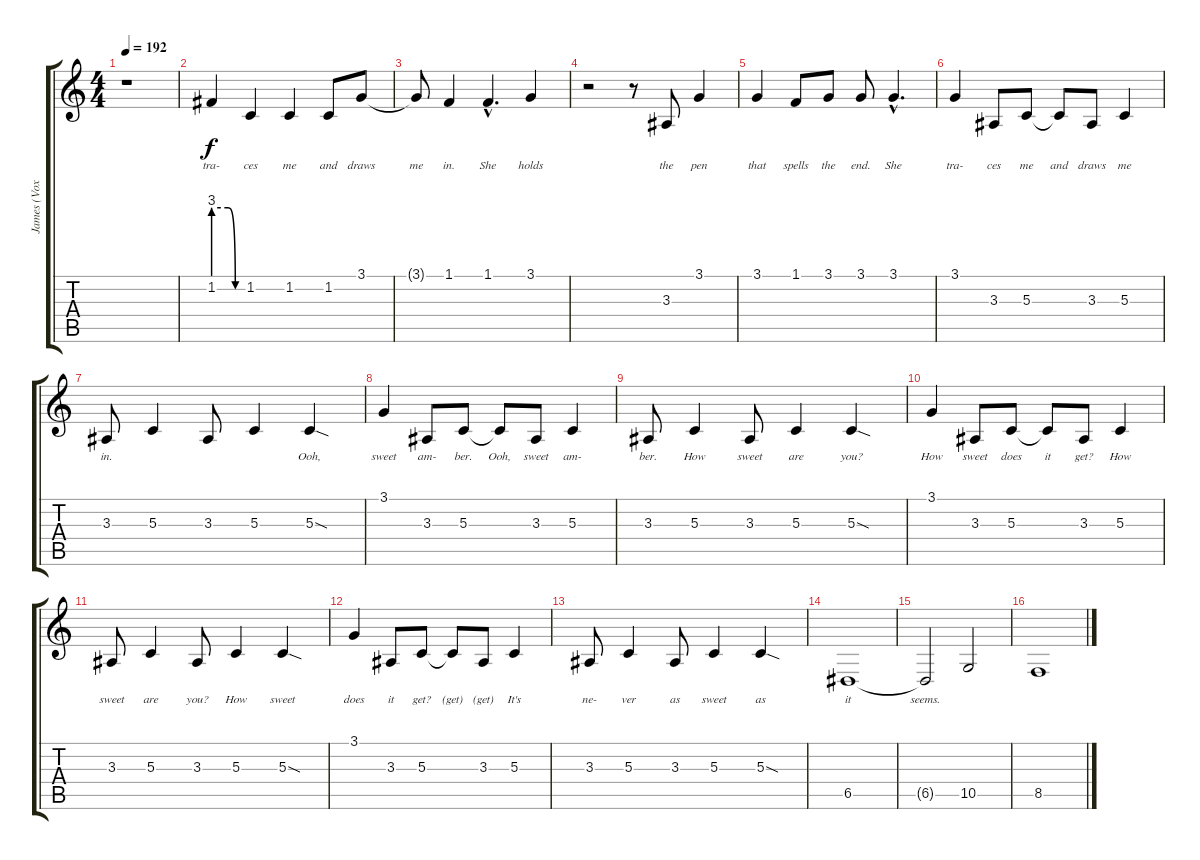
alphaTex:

\track ("James (Vox)" "James (Vox") {instrument lead2sawtooth}
\staff {score tabs}
\tuning (E4 B3 G3 D3 A2 E2) {hide}
\ts (4 4)
\tempo 192
\clef g2
\ks c
r.1{dy f} |
1.2{be (custom 0 12 30 12 45 0 60 0)}.4{lyrics (0 "tra-") lyrics (1 "") lyrics (2 "") lyrics (3 "") lyrics (4 "")} 1.2.4{lyrics (0 "ces") lyrics (1 "") lyrics (2 "") lyrics (3 "") lyrics (4 "")} 1.2.4{lyrics (0 "me") lyrics (1 "") lyrics (2 "") lyrics (3 "") lyrics (4 "")} 1.2.8{lyrics (0 "and") lyrics (1 "") lyrics (2 "") lyrics (3 "") lyrics (4 "")} 3.1.8{lyrics (0 "draws") lyrics (1 "") lyrics (2 "") lyrics (3 "") lyrics (4 "")} |
3.1{t}.8{lyrics (0 "me") lyrics (1 "") lyrics (2 "") lyrics (3 "") lyrics (4 "")} 1.1.4{lyrics (0 "in.") lyrics (1 "") lyrics (2 "") lyrics (3 "") lyrics (4 "")} 1.1{hac}.4{d lyrics (0 "She") lyrics (1 "") lyrics (2 "") lyrics (3 "") lyrics (4 "")} 3.1.4{lyrics (0 "holds") lyrics (1 "") lyrics (2 "") lyrics (3 "") lyrics (4 "")} |
r.2 r.8 3.3.8{lyrics (0 "the") lyrics (1 "") lyrics (2 "") lyrics (3 "") lyrics (4 "")} 3.1.4{lyrics (0 "pen") lyrics (1 "") lyrics (2 "") lyrics (3 "") lyrics (4 "")} |
3.1.4{lyrics (0 "that") lyrics (1 "") lyrics (2 "") lyrics (3 "") lyrics (4 "")} 1.1.8{lyrics (0 "spells") lyrics (1 "") lyrics (2 "") lyrics (3 "") lyrics (4 "")} 3.1.8{lyrics (0 "the") lyrics (1 "") lyrics (2 "") lyrics (3 "") lyrics (4 "")} 3.1.8{lyrics (0 "end.") lyrics (1 "") lyrics (2 "") lyrics (3 "") lyrics (4 "")} 3.1{hac}.4{d lyrics (0 "She") lyrics (1 "") lyrics (2 "") lyrics (3 "") lyrics (4 "")} |
3.1.4{lyrics (0 "tra-") lyrics (1 "") lyrics (2 "") lyrics (3 "") lyrics (4 "")} 3.3.8{lyrics (0 "ces") lyrics (1 "") lyrics (2 "") lyrics (3 "") lyrics (4 "")} 5.3.8{lyrics (0 "me") lyrics (1 "") lyrics (2 "") lyrics (3 "") lyrics (4 "")} 5.3{t}.8{lyrics (0 "and") lyrics (1 "") lyrics (2 "") lyrics (3 "") lyrics (4 "")} 3.3.8{lyrics (0 "draws") lyrics (1 "") lyrics (2 "") lyrics (3 "") lyrics (4 "")} 5.3.4{lyrics (0 "me") lyrics (1 "") lyrics (2 "") lyrics (3 "") lyrics (4 "")} |
3.3.8{lyrics (0 "in.") lyrics (1 "") lyrics (2 "") lyrics (3 "") lyrics (4 "")} 5.3.4{lyrics (0 "") lyrics (1 "") lyrics (2 "") lyrics (3 "") lyrics (4 "")} 3.3.8{lyrics (0 "") lyrics (1 "") lyrics (2 "") lyrics (3 "") lyrics (4 "")} 5.3.4{lyrics (0 "") lyrics (1 "") lyrics (2 "") lyrics (3 "") lyrics (4 "")} 5.3{sod}.4{lyrics (0 "Ooh,") lyrics (1 "") lyrics (2 "") lyrics (3 "") lyrics (4 "")} |
3.1.4{lyrics (0 "sweet") lyrics (1 "") lyrics (2 "") lyrics (3 "") lyrics (4 "")} 3.3.8{lyrics (0 "am-") lyrics (1 "") lyrics (2 "") lyrics (3 "") lyrics (4 "")} 5.3.8{lyrics (0 "ber.") lyrics (1 "") lyrics (2 "") lyrics (3 "") lyrics (4 "")} 5.3{t}.8{lyrics (0 "Ooh,") lyrics (1 "") lyrics (2 "") lyrics (3 "") lyrics (4 "")} 3.3.8{lyrics (0 "sweet") lyrics (1 "") lyrics (2 "") lyrics (3 "") lyrics (4 "")} 5.3.4{lyrics (0 "am-") lyrics (1 "") lyrics (2 "") lyrics (3 "") lyrics (4 "")} |
3.3.8{lyrics (0 "ber.") lyrics (1 "") lyrics (2 "") lyrics (3 "") lyrics (4 "")} 5.3.4{lyrics (0 "How") lyrics (1 "") lyrics (2 "") lyrics (3 "") lyrics (4 "")} 3.3.8{lyrics (0 "sweet") lyrics (1 "") lyrics (2 "") lyrics (3 "") lyrics (4 "")} 5.3.4{lyrics (0 "are") lyrics (1 "") lyrics (2 "") lyrics (3 "") lyrics (4 "")} 5.3{sod}.4{lyrics (0 "you?") lyrics (1 "") lyrics (2 "") lyrics (3 "") lyrics (4 "")} |
3.1.4{lyrics (0 "How") lyrics (1 "") lyrics (2 "") lyrics (3 "") lyrics (4 "")} 3.3.8{lyrics (0 "sweet") lyrics (1 "") lyrics (2 "") lyrics (3 "") lyrics (4 "")} 5.3.8{lyrics (0 "does") lyrics (1 "") lyrics (2 "") lyrics (3 "") lyrics (4 "")} 5.3{t}.8{lyrics (0 "it") lyrics (1 "") lyrics (2 "") lyrics (3 "") lyrics (4 "")} 3.3.8{lyrics (0 "get?") lyrics (1 "") lyrics (2 "") lyrics (3 "") lyrics (4 "")} 5.3.4{lyrics (0 "How") lyrics (1 "") lyrics (2 "") lyrics (3 "") lyrics (4 "")} |
3.3.8{lyrics (0 "sweet") lyrics (1 "") lyrics (2 "") lyrics (3 "") lyrics (4 "")} 5.3.4{lyrics (0 "are") lyrics (1 "") lyrics (2 "") lyrics (3 "") lyrics (4 "")} 3.3.8{lyrics (0 "you?") lyrics (1 "") lyrics (2 "") lyrics (3 "") lyrics (4 "")} 5.3.4{lyrics (0 "How") lyrics (1 "") lyrics (2 "") lyrics (3 "") lyrics (4 "")} 5.3{sod}.4{lyrics (0 "sweet") lyrics (1 "") lyrics (2 "") lyrics (3 "") lyrics (4 "")} |
3.1.4{lyrics (0 "does") lyrics (1 "") lyrics (2 "") lyrics (3 "") lyrics (4 "")} 3.3.8{lyrics (0 "it") lyrics (1 "") lyrics (2 "") lyrics (3 "") lyrics (4 "")} 5.3.8{lyrics (0 "get?") lyrics (1 "") lyrics (2 "") lyrics (3 "") lyrics (4 "")} 5.3{t}.8{lyrics (0 "(get)") lyrics (1 "") lyrics (2 "") lyrics (3 "") lyrics (4 "")} 3.3.8{lyrics (0 "(get)") lyrics (1 "") lyrics (2 "") lyrics (3 "") lyrics (4 "")} 5.3.4{lyrics (0 "It's") lyrics (1 "") lyrics (2 "") lyrics (3 "") lyrics (4 "")} |
3.3.8{lyrics (0 "ne-") lyrics (1 "") lyrics (2 "") lyrics (3 "") lyrics (4 "")} 5.3.4{lyrics (0 "ver") lyrics (1 "") lyrics (2 "") lyrics (3 "") lyrics (4 "")} 3.3.8{lyrics (0 "as") lyrics (1 "") lyrics (2 "") lyrics (3 "") lyrics (4 "")} 5.3.4{lyrics (0 "sweet") lyrics (1 "") lyrics (2 "") lyrics (3 "") lyrics (4 "")} 5.3{sod}.4{lyrics (0 "as") lyrics (1 "") lyrics (2 "") lyrics (3 "") lyrics (4 "")} |
6.5.1{lyrics (0 "it") lyrics (1 "") lyrics (2 "") lyrics (3 "") lyrics (4 "")} |
6.5{t}.2{lyrics (0 "seems.") lyrics (1 "") lyrics (2 "") lyrics (3 "") lyrics (4 "")} 10.5.2 |
8.5.1
